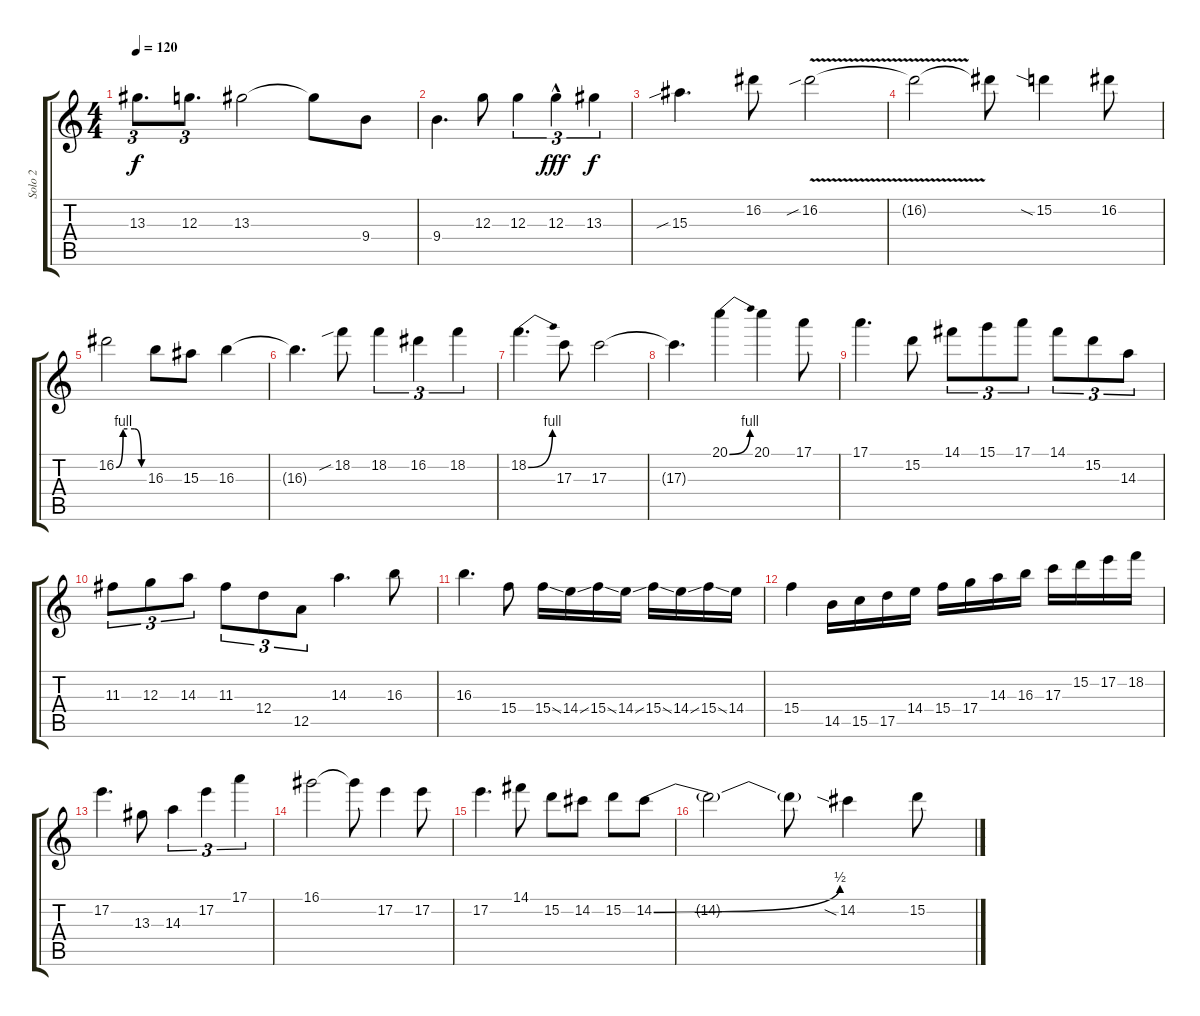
\track ("Solo 2" "Solo 2") {instrument distortionguitar}
\staff {score tabs}
\tuning (E4 B3 G3 D3 A2 E2) {hide}
\ts (4 4)
\tempo 120
\clef g2
\ks c
13.3.8{d tu (3 2) dy f} 12.3.8{d tu (3 2)} 13.3.2 13.3{t}.8 9.4.8 |
9.4.4{d} 12.3.8 12.3.4{tu (3 2)} 12.3{hac}.4{tu (3 2) dy fff} 13.3.4{tu (3 2) dy f} |
15.3{sib}.4{d} 16.2.8 16.2{v sib}.2 |
16.2{t}.2 16.2{t}.8 15.2{sia}.4 16.2.8 |
16.2{be (custom 0 0 15 4 40 4 55 0 60 0)}.2 16.3.8 15.3.8 16.3.4 |
16.3{t}.4{d} 18.2{sib}.8 18.2.4{tu (3 2)} 16.2.4{tu (3 2)} 18.2.4{tu (3 2)} |
18.2{be (bend 0 0 60 4)}.4{d} 17.3.8 17.3.2 |
17.3{t}.4{d} 20.1{be (bend 0 0 60 4)}.4 20.1.4 17.1.8 |
17.1.4{d} 15.2.8 14.1.8{tu (3 2)} 15.1.8{tu (3 2)} 17.1.8{tu (3 2)} 14.1.8{tu (3 2)} 15.2.8{tu (3 2)} 14.3.8{tu (3 2)} |
11.3.8{tu (3 2)} 12.3.8{tu (3 2)} 14.3.8{tu (3 2)} 11.3.8{tu (3 2)} 12.4.8{tu (3 2)} 12.5.8{tu (3 2)} 14.3.4{d} 16.3.8 |
16.3.4{d} 15.4.8 15.4{ss}.16 14.4{ss}.16 15.4{ss}.16 14.4{ss}.16 15.4{ss}.16 14.4{ss}.16 15.4{ss}.16 14.4.16 |
15.4.4 14.5.16 15.5.16 17.5.16 14.4.16 15.4.16 17.4.16 14.3.16 16.3.16 17.3.16 15.2.16 17.2.16 18.2.16 |
17.2.4{d} 13.3.8 14.3.4{tu (3 2)} 17.2.4{tu (3 2)} 17.1.4{tu (3 2)} |
16.1.2 16.1{t}.8 17.2.4 17.2.8 |
17.2.4{d} 14.1.8 15.2.8 14.2.8 15.2.8 14.2{be (bend 0 0 60 2)}.8 |
14.2{t}.2 14.2{t}.8 14.2{sia}.4 15.2.8
